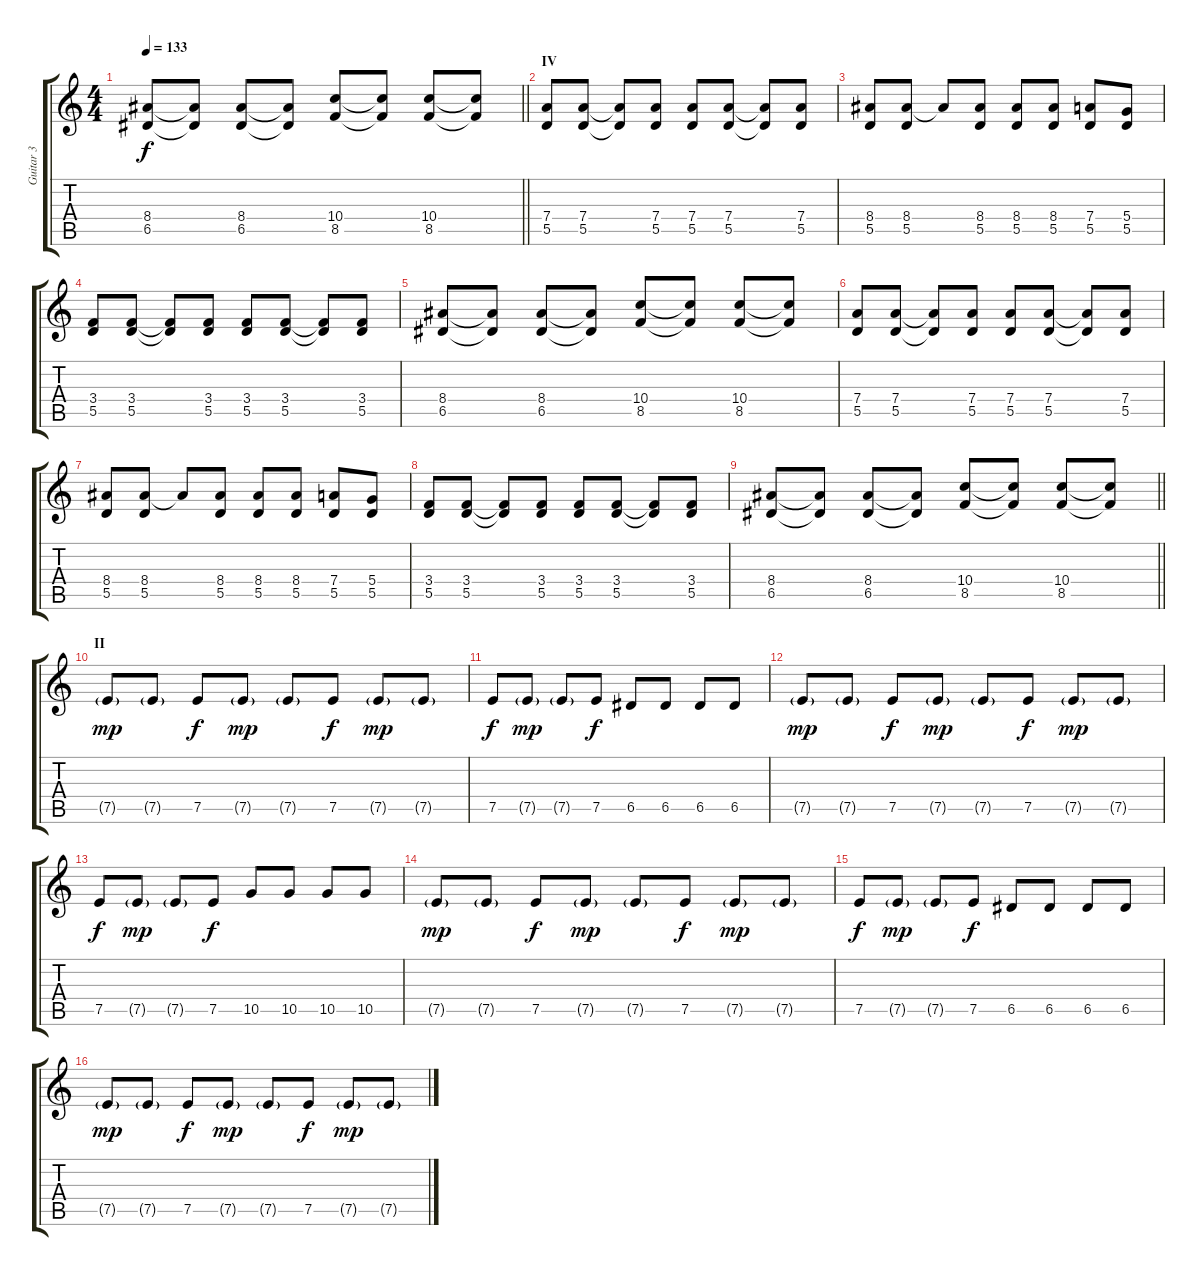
\track ("Guitar 3" "Guitar 3") {instrument overdrivenguitar}
\staff {score tabs}
\tuning (E4 B3 G3 D3 A2 E2) {hide}
\ts (4 4)
\tempo 133
\clef g2
\barLineRight lightlight
\ks c
(8.4 6.5).8{dy f} (8.4{t} 6.5{t}).8 (8.4 6.5).8 (8.4{t} 6.5{t}).8 (10.4 8.5).8 (10.4{t} 8.5{t}).8 (10.4 8.5).8 (10.4{t} 8.5{t}).8 |
\section ("" "IV")
(7.4 5.5).8 (7.4 5.5).8 (7.4{t} 5.5{t}).8 (7.4 5.5).8 (7.4 5.5).8 (7.4 5.5).8 (7.4{t} 5.5{t}).8 (7.4 5.5).8 |
(8.4 5.5).8 (8.4 5.5).8 8.4{t}.8 (8.4 5.5).8 (8.4 5.5).8 (8.4 5.5).8 (7.4 5.5).8 (5.4 5.5).8 |
(3.4 5.5).8 (3.4 5.5).8 (3.4{t} 5.5{t}).8 (3.4 5.5).8 (3.4 5.5).8 (3.4 5.5).8 (3.4{t} 5.5{t}).8 (3.4 5.5).8 |
(8.4 6.5).8 (8.4{t} 6.5{t}).8 (8.4 6.5).8 (8.4{t} 6.5{t}).8 (10.4 8.5).8 (10.4{t} 8.5{t}).8 (10.4 8.5).8 (10.4{t} 8.5{t}).8 |
(7.4 5.5).8 (7.4 5.5).8 (7.4{t} 5.5{t}).8 (7.4 5.5).8 (7.4 5.5).8 (7.4 5.5).8 (7.4{t} 5.5{t}).8 (7.4 5.5).8 |
(8.4 5.5).8 (8.4 5.5).8 8.4{t}.8 (8.4 5.5).8 (8.4 5.5).8 (8.4 5.5).8 (7.4 5.5).8 (5.4 5.5).8 |
(3.4 5.5).8 (3.4 5.5).8 (3.4{t} 5.5{t}).8 (3.4 5.5).8 (3.4 5.5).8 (3.4 5.5).8 (3.4{t} 5.5{t}).8 (3.4 5.5).8 |
\barLineRight lightlight
(8.4 6.5).8 (8.4{t} 6.5{t}).8 (8.4 6.5).8 (8.4{t} 6.5{t}).8 (10.4 8.5).8 (10.4{t} 8.5{t}).8 (10.4 8.5).8 (10.4{t} 8.5{t}).8 |
\section ("" "II")
7.5{g}.8{dy mp} 7.5{g}.8 7.5.8{dy f} 7.5{g}.8{dy mp} 7.5{g}.8 7.5.8{dy f} 7.5{g}.8{dy mp} 7.5{g}.8 |
7.5.8{dy f} 7.5{g}.8{dy mp} 7.5{g}.8 7.5.8{dy f} 6.5.8 6.5.8 6.5.8 6.5.8 |
7.5{g}.8{dy mp} 7.5{g}.8 7.5.8{dy f} 7.5{g}.8{dy mp} 7.5{g}.8 7.5.8{dy f} 7.5{g}.8{dy mp} 7.5{g}.8 |
7.5.8{dy f} 7.5{g}.8{dy mp} 7.5{g}.8 7.5.8{dy f} 10.5.8 10.5.8 10.5.8 10.5.8 |
7.5{g}.8{dy mp} 7.5{g}.8 7.5.8{dy f} 7.5{g}.8{dy mp} 7.5{g}.8 7.5.8{dy f} 7.5{g}.8{dy mp} 7.5{g}.8 |
7.5.8{dy f} 7.5{g}.8{dy mp} 7.5{g}.8 7.5.8{dy f} 6.5.8 6.5.8 6.5.8 6.5.8 |
7.5{g}.8{dy mp} 7.5{g}.8 7.5.8{dy f} 7.5{g}.8{dy mp} 7.5{g}.8 7.5.8{dy f} 7.5{g}.8{dy mp} 7.5{g}.8
